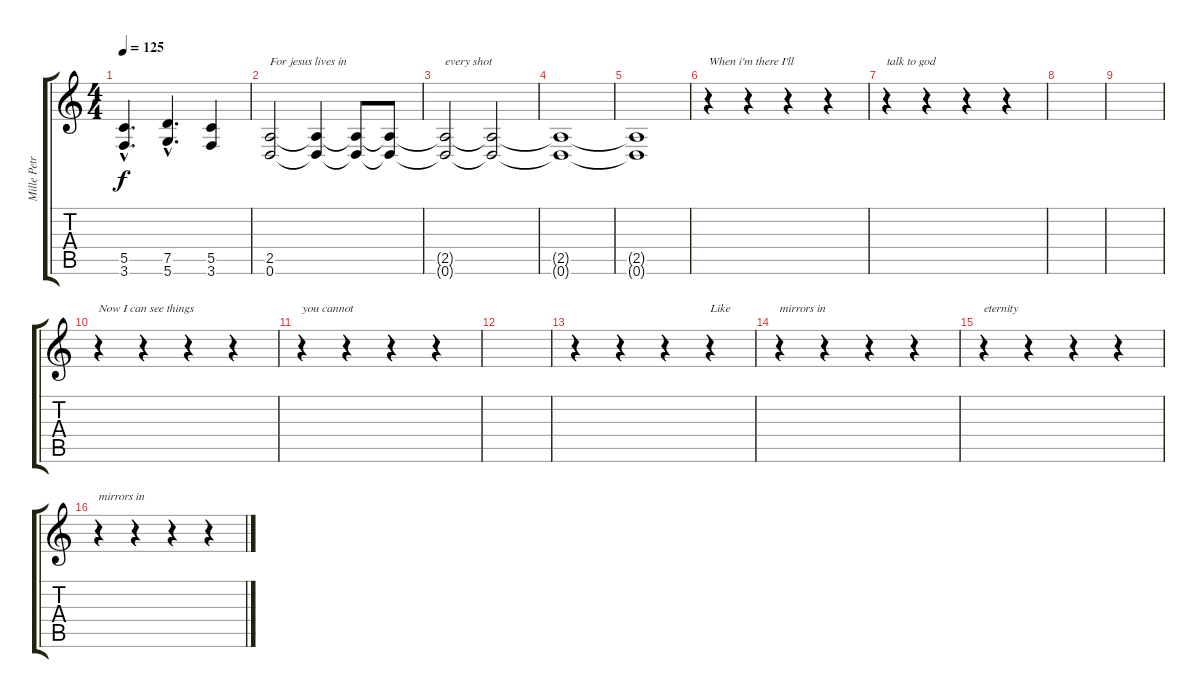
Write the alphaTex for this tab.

\track ("Mille Petrozza" "Mille Petr") {instrument distortionguitar}
\staff {score tabs}
\tuning (D4 A3 F3 C3 G2 D2) {hide}
\ts (4 4)
\tempo 125
\clef g2
\ks c
(5.5{hac} 3.6{hac}).4{d dy f} (7.5{hac} 5.6{hac}).4{d} (5.5 3.6).4 |
(2.5 0.6).2{txt "For jesus lives in"} (2.5{t} 0.6{t}).4 (2.5{t} 0.6{t}).8 (2.5{t} 0.6{t}).8 |
(2.5{t} 0.6{t}).2{txt "every shot" volume 9} (2.5{t} 0.6{t}).2 |
(2.5{t} 0.6{t}).1{volume 5} |
(2.5{t} 0.6{t}).1 |
r.4{txt "When i'm there I'll"} r.4 r.4 r.4 |
r.4{txt "talk to god"} r.4 r.4 r.4 |
|
|
r.4{txt "Now I can see things"} r.4 r.4 r.4 |
r.4{txt "you cannot"} r.4 r.4 r.4 |
|
r.4 r.4 r.4 r.4{txt "Like"} |
r.4{txt "mirrors in"} r.4 r.4 r.4 |
r.4{txt "eternity"} r.4 r.4 r.4 |
r.4{txt "mirrors in"} r.4 r.4 r.4
